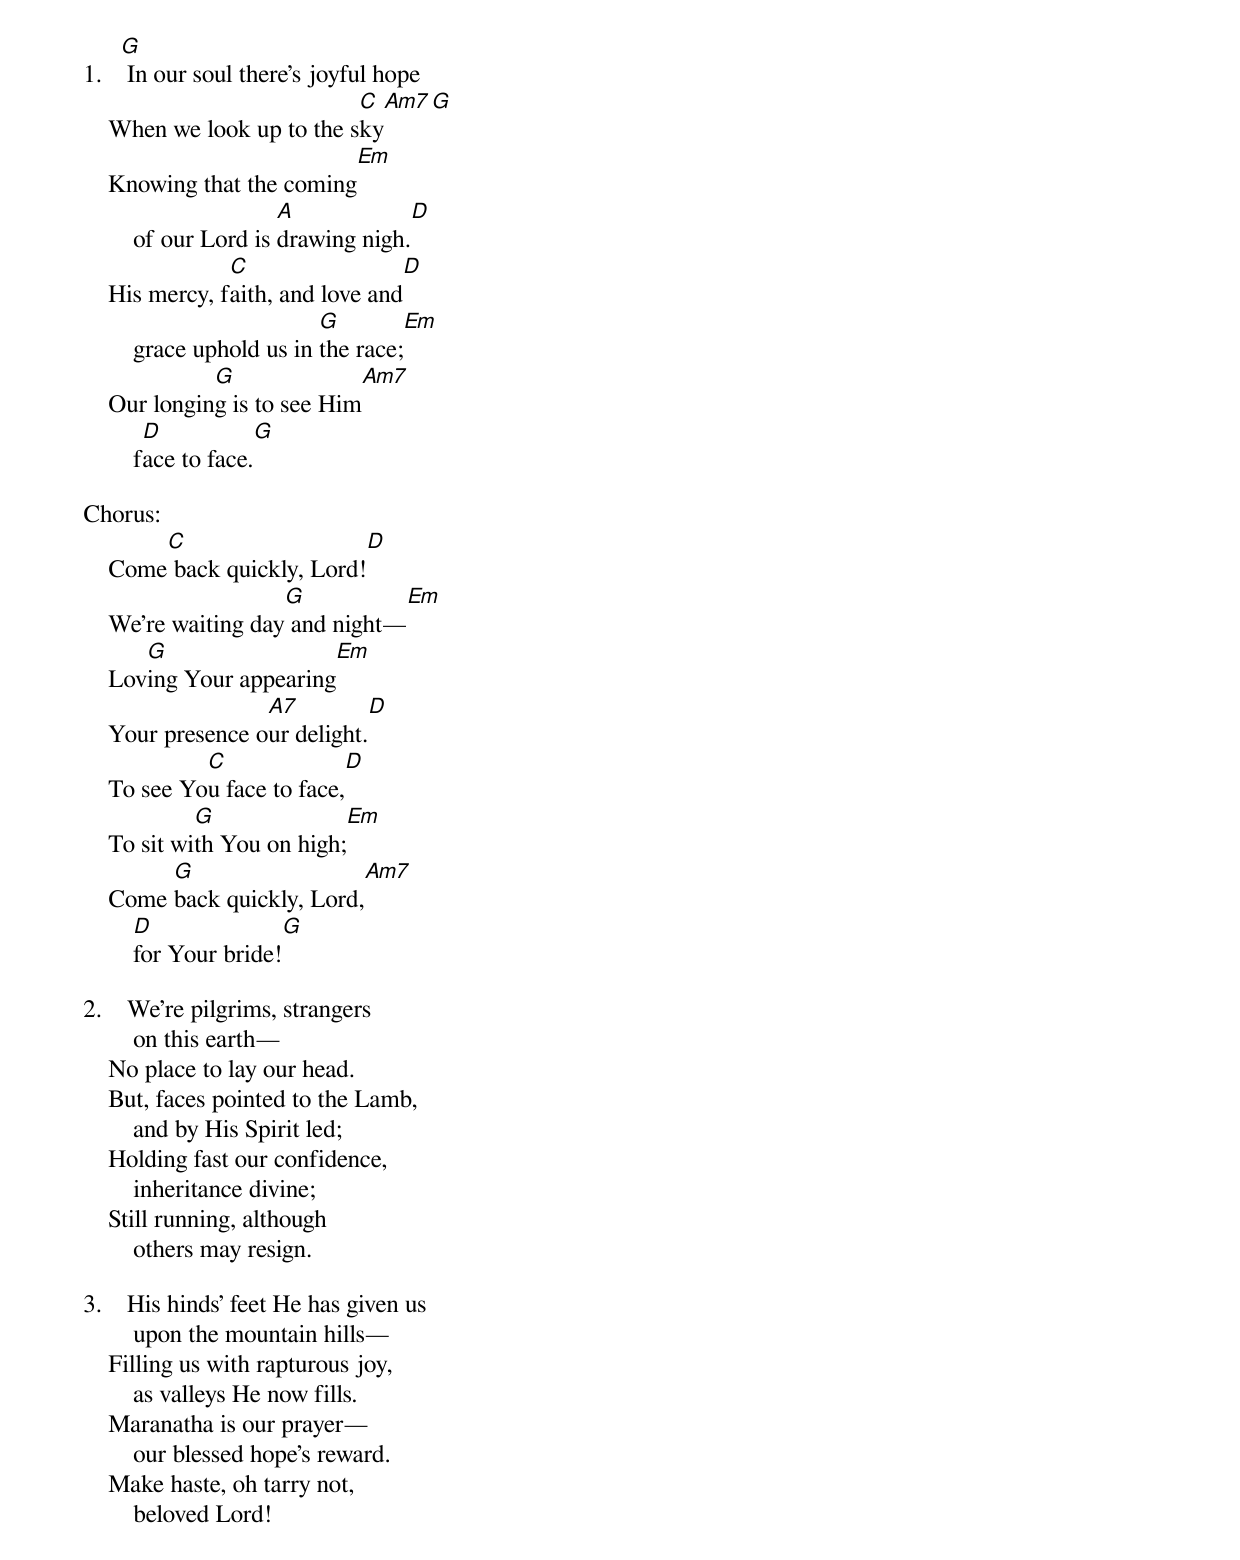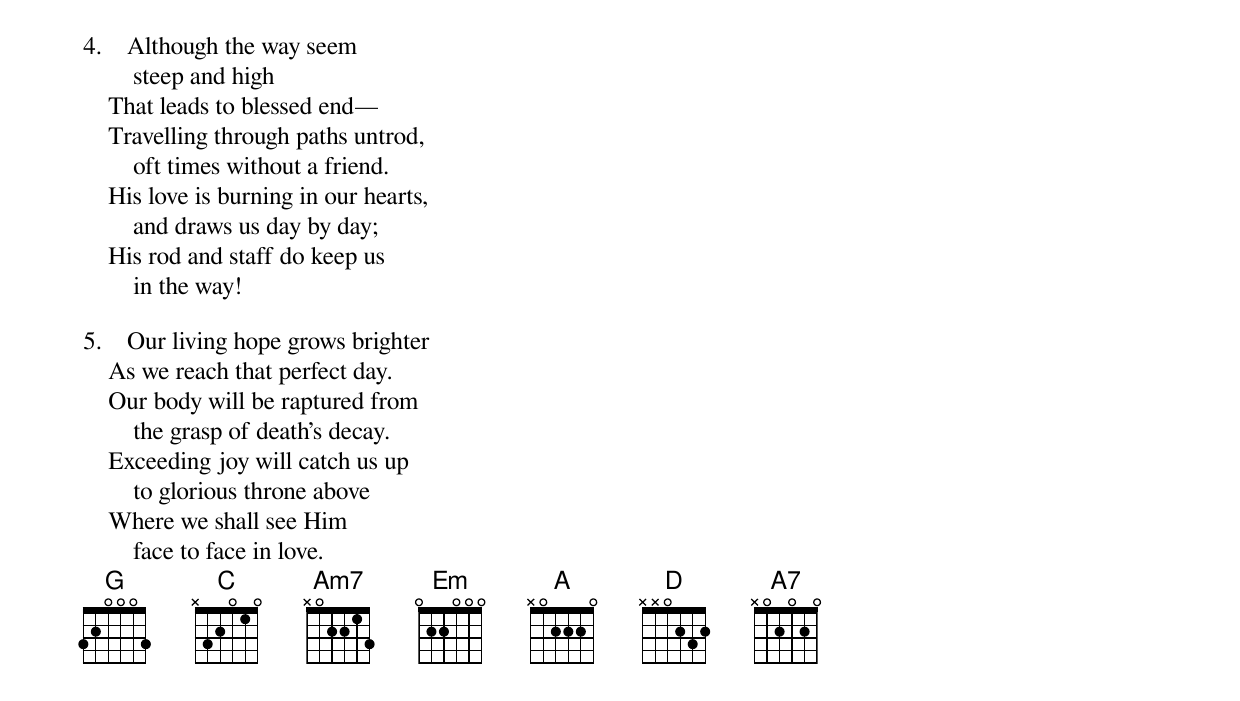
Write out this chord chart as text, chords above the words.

     G
1.    In our soul there’s joyful hope
                            C         Am7        G
    When we look up to the sky
                                           Em
    Knowing that the coming
                       A                              D
        of our Lord is drawing nigh.
                C                              D
    His mercy, faith, and love and
                           G                        Em
        grace uphold us in the race;
              G                       Am7
    Our longing is to see Him
         D           G
        face to face.

Chorus:
        C                                      D
    Come back quickly, Lord!
                     G                             Em
    We’re waiting day and night—
       G                             Em
    Loving Your appearing
                   A7                        D
    Your presence our delight.
             C                             D
    To see You face to face,
             G                             Em
    To sit with You on high;
         G                                   Am7
    Come back quickly, Lord,
        D                   G
        for Your bride!

2.    We’re pilgrims, strangers
        on this earth—
    No place to lay our head.
    But, faces pointed to the Lamb,
        and by His Spirit led;
    Holding fast our confidence,
        inheritance divine;
    Still running, although
        others may resign.

3.    His hinds’ feet He has given us
        upon the mountain hills—
    Filling us with rapturous joy,
        as valleys He now fills.
    Maranatha is our prayer—
        our blessed hope’s reward.
    Make haste, oh tarry not,
        beloved Lord!

4.    Although the way seem
        steep and high
    That leads to blessed end—
    Travelling through paths untrod,
        oft times without a friend.
    His love is burning in our hearts,
        and draws us day by day;
    His rod and staff do keep us
        in the way!

5.    Our living hope grows brighter
    As we reach that perfect day.
    Our body will be raptured from
        the grasp of death’s decay.
    Exceeding joy will catch us up
        to glorious throne above
    Where we shall see Him
        face to face in love.
